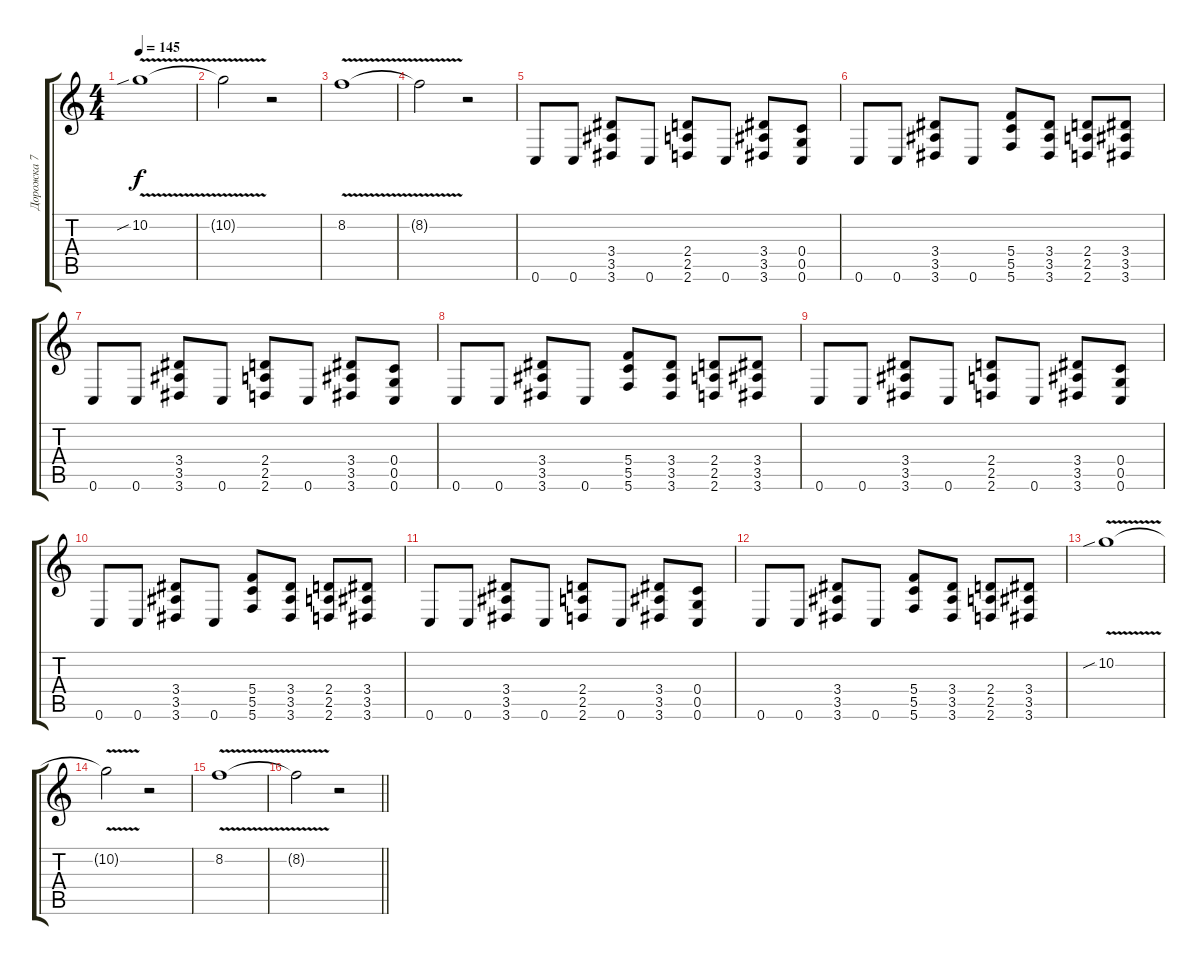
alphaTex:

\track ("Дорожка 7" "Дорожка 7") {instrument distortionguitar}
\staff {score tabs}
\tuning (D4 A3 F3 C3 G2 C2) {hide}
\ts (4 4)
\tempo 145
\clef g2
\ks c
10.2{v sib}.1{dy f volume 10} |
10.2{t}.2{volume 3} r.2{volume 10} |
8.2{v}.1 |
8.2{t}.2{volume 3} r.2{volume 12} |
0.6.8 0.6.8 (3.4 3.5 3.6).8 0.6.8 (2.4 2.5 2.6).8 0.6.8 (3.4 3.5 3.6).8 (0.4 0.5 0.6).8 |
0.6.8 0.6.8 (3.4 3.5 3.6).8 0.6.8 (5.4 5.5 5.6).8 (3.4 3.5 3.6).8 (2.4 2.5 2.6).8 (3.4 3.5 3.6).8 |
0.6.8 0.6.8 (3.4 3.5 3.6).8 0.6.8 (2.4 2.5 2.6).8 0.6.8 (3.4 3.5 3.6).8 (0.4 0.5 0.6).8 |
0.6.8 0.6.8 (3.4 3.5 3.6).8 0.6.8 (5.4 5.5 5.6).8 (3.4 3.5 3.6).8 (2.4 2.5 2.6).8 (3.4 3.5 3.6).8 |
0.6.8 0.6.8 (3.4 3.5 3.6).8 0.6.8 (2.4 2.5 2.6).8 0.6.8 (3.4 3.5 3.6).8 (0.4 0.5 0.6).8 |
0.6.8 0.6.8 (3.4 3.5 3.6).8 0.6.8 (5.4 5.5 5.6).8 (3.4 3.5 3.6).8 (2.4 2.5 2.6).8 (3.4 3.5 3.6).8 |
0.6.8 0.6.8 (3.4 3.5 3.6).8 0.6.8 (2.4 2.5 2.6).8 0.6.8 (3.4 3.5 3.6).8 (0.4 0.5 0.6).8 |
0.6.8 0.6.8 (3.4 3.5 3.6).8 0.6.8 (5.4 5.5 5.6).8 (3.4 3.5 3.6).8 (2.4 2.5 2.6).8 (3.4 3.5 3.6).8 |
10.2{v sib}.1{volume 10} |
10.2{t}.2{volume 3} r.2{volume 10} |
8.2{v}.1 |
\barLineRight lightlight
8.2{t}.2{volume 3} r.2{volume 12}
